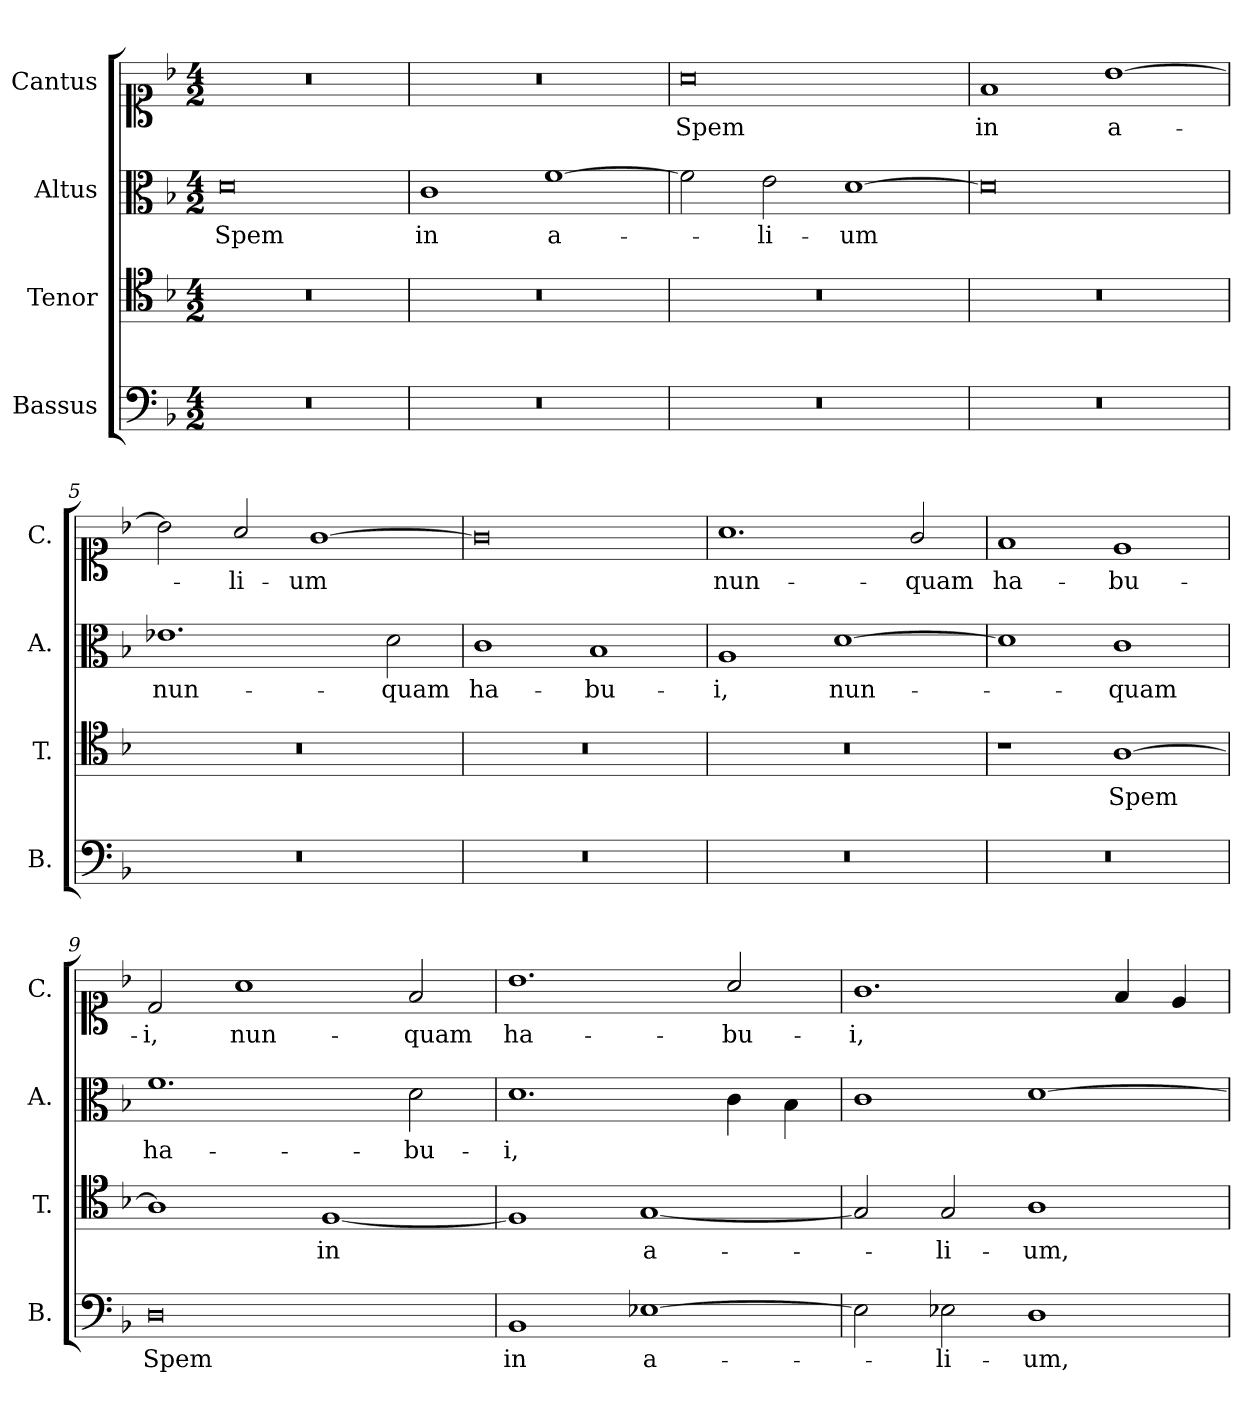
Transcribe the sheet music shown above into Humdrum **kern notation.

**kern	**text	**kern	**text	**kern	**text	**kern	**text
*part4	*part4	*part3	*part3	*part2	*part2	*part1	*part1
*staff4	*staff4	*staff3	*staff3	*staff2	*staff2	*staff1	*staff1
*I"Bassus	*	*I"Tenor	*	*I"Altus	*	*I"Cantus	*
*I'B.	*	*I'T.	*	*I'A.	*	*I'C.	*
*clefF4	*	*clefC4	*	*clefC3	*	*clefC1	*
*k[b-]	*	*k[b-]	*	*k[b-]	*	*k[b-]	*
*M4/2	*	*M4/2	*	*M4/2	*	*M4/2	*
=1	=1	=1	=1	=1	=1	=1	=1
!	!	!	!	!	!LO:LY:b	!	!
0r	.	0r	.	0d	Spem	0r	.
=2	=2	=2	=2	=2	=2	=2	=2
!	!	!	!	!	!LO:LY:b	!	!
0r	.	0r	.	1c	in	0r	.
!	!	!	!	!	!LO:LY:b	!	!
.	.	.	.	[1f	a-	.	.
=3	=3	=3	=3	=3	=3	=3	=3
!	!	!	!	!	!	!	!LO:LY:b
0r	.	0r	.	2f\]	.	0a	Spem
!	!	!	!	!	!LO:LY:b	!	!
.	.	.	.	2e\	-li-	.	.
!	!	!	!	!	!LO:LY:b	!	!
.	.	.	.	[1d	-um	.	.
=4	=4	=4	=4	=4	=4	=4	=4
!	!	!	!	!	!	!	!LO:LY:b
0r	.	0r	.	0d]	.	1f	in
!	!	!	!	!	!	!	!LO:LY:b
.	.	.	.	.	.	[1b-	a-
=5	=5	=5	=5	=5	=5	=5	=5
!	!	!	!	!	!LO:LY:b	!	!
0r	.	0r	.	1.e-X	nun-	2b-\]	.
!	!	!	!	!	!	!	!LO:LY:b
.	.	.	.	.	.	2a/	-li-
!	!	!	!	!	!	!	!LO:LY:b
.	.	.	.	.	.	[1g	-um
!	!	!	!	!	!LO:LY:b	!	!
.	.	.	.	2d\	-quam	.	.
=6	=6	=6	=6	=6	=6	=6	=6
!	!	!	!	!	!LO:LY:b	!	!
0r	.	0r	.	1c	ha-	0g]	.
!	!	!	!	!	!LO:LY:b	!	!
.	.	.	.	1B-	-bu-	.	.
=7	=7	=7	=7	=7	=7	=7	=7
!	!	!	!	!	!LO:LY:b	!	!LO:LY:b
0r	.	0r	.	1A	-i,	1.a	nun-
!	!	!	!	!	!LO:LY:b	!	!
.	.	.	.	[1d	nun-	.	.
!	!	!	!	!	!	!	!LO:LY:b
.	.	.	.	.	.	2g/	-quam
=8	=8	=8	=8	=8	=8	=8	=8
!	!	!	!	!	!	!	!LO:LY:b
0r	.	1r	.	1d]	.	1f	ha-
!	!	!	!LO:LY:b	!	!LO:LY:b	!	!LO:LY:b
.	.	[1A	Spem	1c	-quam	1e	-bu-
=9	=9	=9	=9	=9	=9	=9	=9
!	!LO:LY:b	!	!	!	!LO:LY:b	!	!LO:LY:b
0D	Spem	1A]	.	1.f	ha-	2d/	-i,
!	!	!	!	!	!	!	!LO:LY:b
.	.	.	.	.	.	1a	nun-
!	!	!	!LO:LY:b	!	!	!	!
.	.	[1F	in	.	.	.	.
!	!	!	!	!	!LO:LY:b	!	!LO:LY:b
.	.	.	.	2d\	-bu-	2f/	-quam
!!LO:LB:g=z
=10	=10	=10	=10	=10	=10	=10	=10
!	!LO:LY:b	!	!	!	!LO:LY:b	!	!LO:LY:b
1BB-	in	1F]	.	1.d	-i,	1.b-	ha-
!	!LO:LY:b	!	!LO:LY:b	!	!	!	!
[1E-X	a-	[1G	a-	.	.	.	.
!	!	!	!	!	!	!	!LO:LY:b
.	.	.	.	4c\	.	2a/	-bu-
.	.	.	.	4B-\	.	.	.
=11	=11	=11	=11	=11	=11	=11	=11
!	!	!	!	!	!	!	!LO:LY:b
2E-\]	.	2G/]	.	1c	.	1.g	-i,
!	!LO:LY:b	!	!LO:LY:b	!	!	!	!
2E-X\	-li-	2G/	-li-	.	.	.	.
!	!LO:LY:b	!	!LO:LY:b	!	!	!	!
1D	-um,	1A	-um,	[1d	.	.	.
.	.	.	.	.	.	4f/	.
.	.	.	.	.	.	4e/	.
=	=	=	=	=	=	=	=
*-	*-	*-	*-	*-	*-	*-	*-
